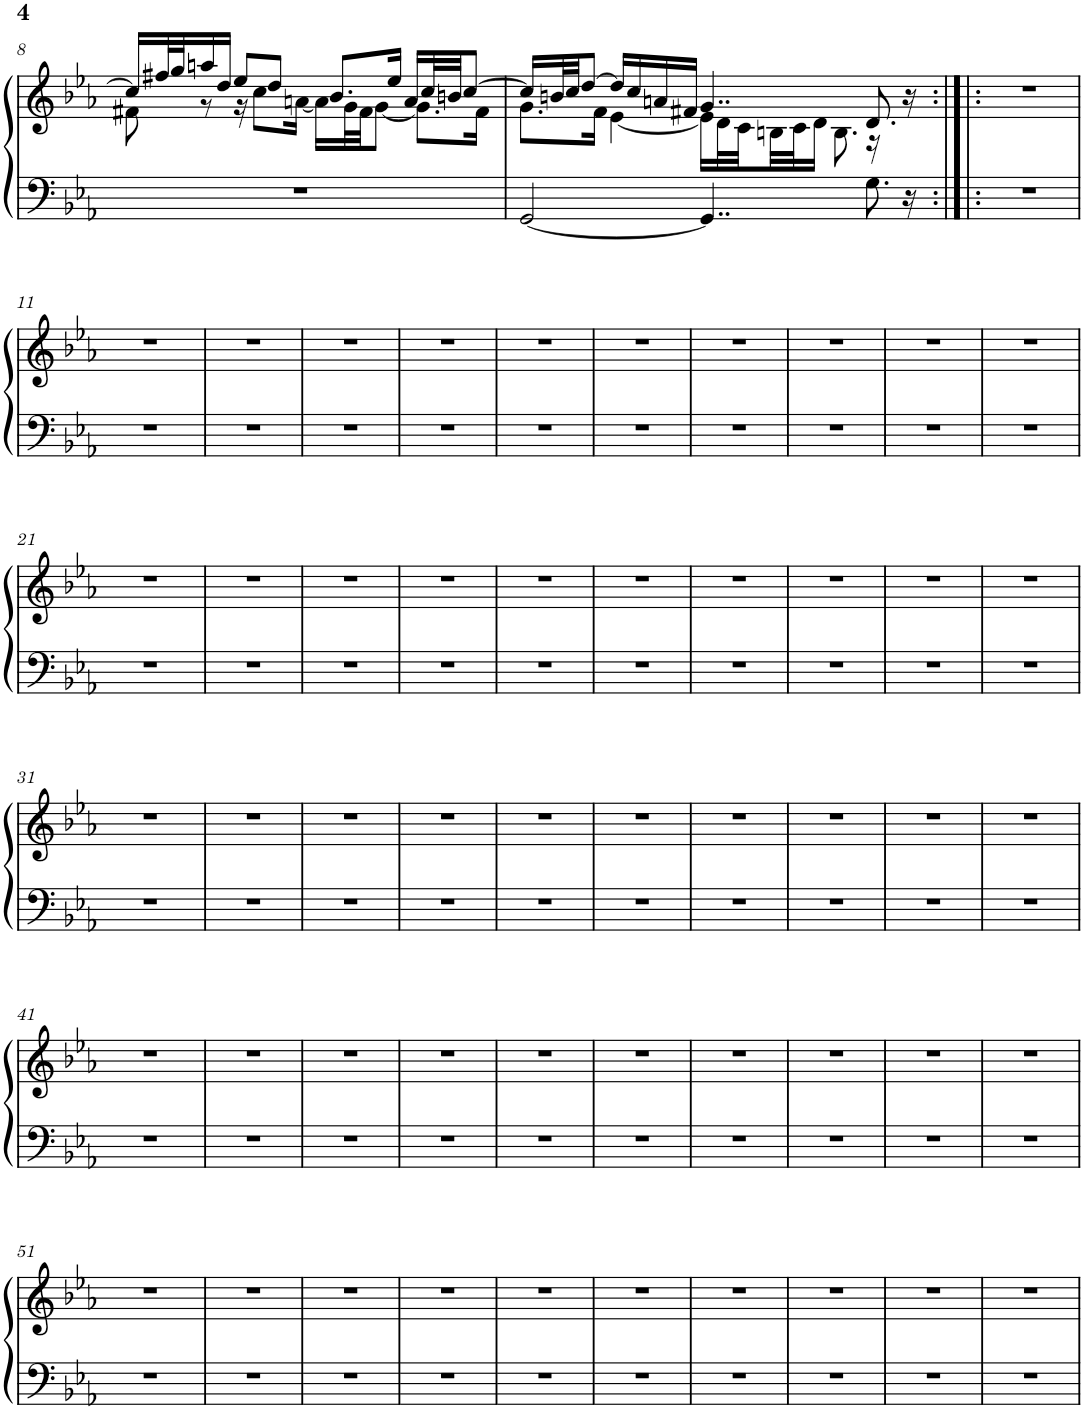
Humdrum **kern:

**kern	**kern
*part1	*part1
*staff2	*staff1
*I"Harpsichord	*
*I'Hch.	*
!!LO:PB:g=z
*clefF4	*clefG2
*k[b-e-a-]	*k[b-e-a-]
*M4/4	*M4/4
=8	=8
*	*^
1r	16cc/LL]	8f#X\
.	32ff#X/L	.
.	32gg/J	.
.	16aan/	8r
.	16dd/JJ	.
.	8ee-/L	16r
.	.	8cc\L
.	8dd/J	.
.	.	[16an\Jk
.	8.b-/L	16a\LL]
.	.	32g\L
.	.	32f#\JJ
.	.	[8g\J
.	16ee-/Jk	.
.	16a/LL	8.g\L]
.	32cc/L	.
.	32bn/JJ	.
.	[8cc/J	.
.	.	16f#\Jk
=9	=9	=9
[2GG/	16cc/LL]	8.g\L
.	32bn/L	.
.	32cc/JJ	.
.	[8dd/J	.
.	.	16f\Jk
.	16dd/LL]	[4e-\
.	16cc/	.
.	16an/	.
.	16f#X/JJ	.
4..GG/]	4..g/	16e-\LL]
.	.	32d\L
.	.	32c\
.	.	32Bn\
.	.	32c\J
.	.	16d\JJ
.	.	8.B\
[16G\	[16d/	16r
8ryy	8ryy	8.ryy
16r	16r	.
*	*v	*v
=10:|!|:	=10:|!|:
1r	1r
8G\]	8d/]
!!LO:LB:g=z
=11	=11
1r	1r
=12	=12
1r	1r
=13	=13
1r	1r
=14	=14
1r	1r
=15	=15
1r	1r
=16	=16
1r	1r
=17	=17
1r	1r
=18	=18
1r	1r
=19	=19
1r	1r
=20	=20
1r	1r
!!LO:LB:g=z
=21	=21
1r	1r
=22	=22
1r	1r
=23	=23
1r	1r
=24	=24
1r	1r
=25	=25
1r	1r
=26	=26
1r	1r
=27	=27
1r	1r
=28	=28
1r	1r
=29	=29
1r	1r
=30	=30
1r	1r
!!LO:LB:g=z
=31	=31
1r	1r
=32	=32
1r	1r
=33	=33
1r	1r
=34	=34
1r	1r
=35	=35
1r	1r
=36	=36
1r	1r
=37	=37
1r	1r
=38	=38
1r	1r
=39	=39
1r	1r
=40	=40
1r	1r
!!LO:LB:g=z
=41	=41
1r	1r
=42	=42
1r	1r
=43	=43
1r	1r
=44	=44
1r	1r
=45	=45
1r	1r
=46	=46
1r	1r
=47	=47
1r	1r
=48	=48
1r	1r
=49	=49
1r	1r
=50	=50
1r	1r
!!LO:LB:g=z
=51	=51
1r	1r
=52	=52
1r	1r
=53	=53
1r	1r
=54	=54
1r	1r
=55	=55
1r	1r
=56	=56
1r	1r
=57	=57
1r	1r
=58	=58
1r	1r
=59	=59
1r	1r
=60	=60
1r	1r
=	=
*-	*-
